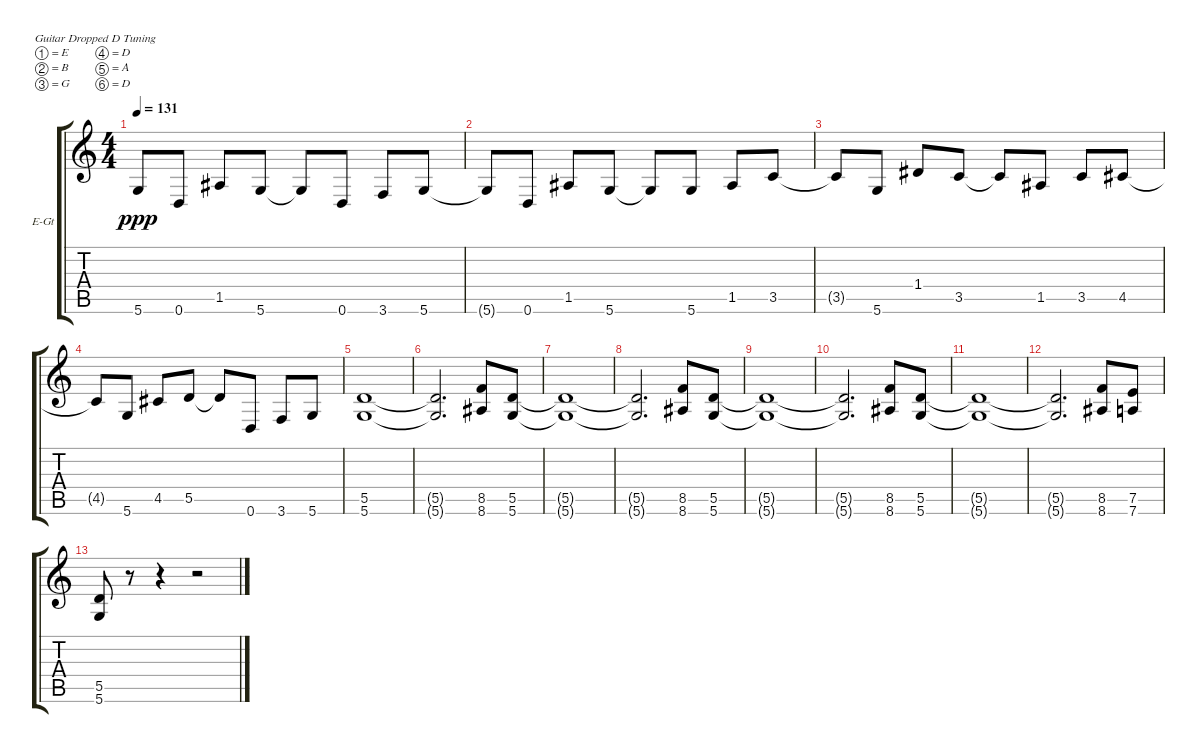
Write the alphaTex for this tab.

\bracketExtendMode groupsimilarinstruments
\firstSystemTrackNameOrientation horizontal
\otherSystemsTrackNameOrientation horizontal
\track ("lead" "E-Gt") {instrument acousticgrandpiano}
\staff {score tabs}
\tuning (E4 B3 G3 D3 A2 D2)
\displaytranspose 12
\ts (4 4)
\tempo 131
\clef g2
\ks c
5.6{t}.8{dy ppp} 0.6.8 1.5.8 5.6.8 5.6{t}.8 0.6.8 3.6.8 5.6.8 |
5.6{t}.8 0.6.8 1.5.8 5.6.8 5.6{t}.8 5.6.8 1.5.8 3.5.8 |
3.5{t}.8 5.6.8 1.4.8 3.5.8 3.5{t}.8 1.5.8 3.5.8 4.5.8 |
4.5{t}.8 5.6.8 4.5.8 5.5.8 5.5{t}.8 0.6.8 3.6.8 5.6.8 |
(5.5 5.6).1 |
(5.5{t} 5.6{t}).2{d} (8.5 8.6).8 (5.5 5.6).8 |
(5.5{t} 5.6{t}).1 |
(5.5{t} 5.6{t}).2{d} (8.5 8.6).8 (5.5 5.6).8 |
(5.5{t} 5.6{t}).1 |
(5.5{t} 5.6{t}).2{d} (8.5 8.6).8 (5.5 5.6).8 |
(5.5{t} 5.6{t}).1 |
(5.5{t} 5.6{t}).2{d} (8.5 8.6).8 (7.5 7.6).8 |
(5.5 5.6).8 r.8 r.4 r.2
